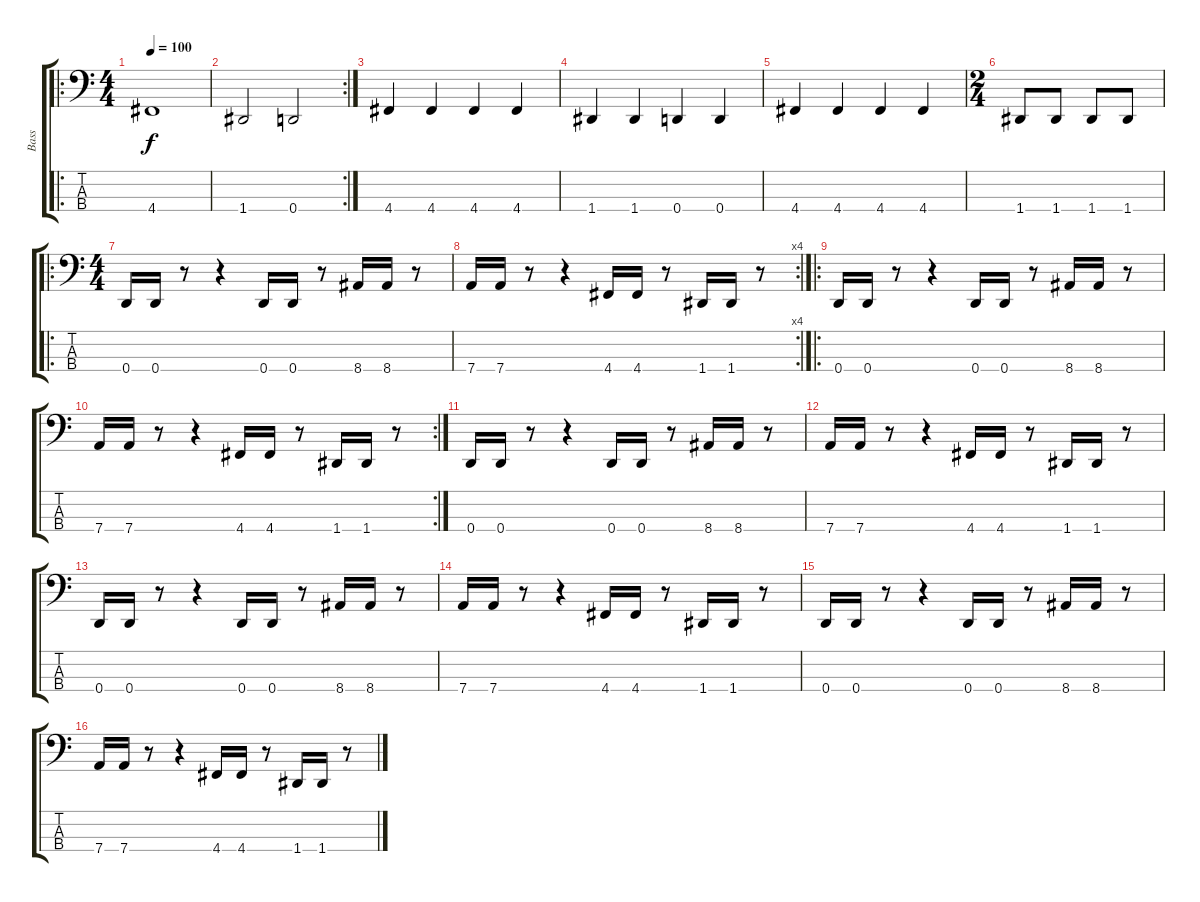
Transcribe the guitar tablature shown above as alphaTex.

\track ("Bass" "Bass") {instrument slapbass1}
\staff {score tabs}
\tuning (G2 D2 A1 D1) {hide}
\ro
\ts (4 4)
\tempo 100
\clef f4
\ks c
4.4.1{dy f instrument slapbass1} |
\rc 2
1.4.2 0.4.2 |
4.4.4 4.4.4 4.4.4 4.4.4 |
1.4.4 1.4.4 0.4.4 0.4.4 |
4.4.4 4.4.4 4.4.4 4.4.4 |
\ts (2 4)
1.4.8 1.4.8 1.4.8 1.4.8 |
\ro
\ts (4 4)
0.4.16 0.4.16 r.8 r.4 0.4.16 0.4.16 r.8 8.4.16 8.4.16 r.8 |
\rc 4
7.4.16 7.4.16 r.8 r.4 4.4.16 4.4.16 r.8 1.4.16 1.4.16 r.8 |
\ro
0.4.16 0.4.16 r.8 r.4 0.4.16 0.4.16 r.8 8.4.16 8.4.16 r.8 |
\rc 2
7.4.16 7.4.16 r.8 r.4 4.4.16 4.4.16 r.8 1.4.16 1.4.16 r.8 |
0.4.16 0.4.16 r.8 r.4 0.4.16 0.4.16 r.8 8.4.16 8.4.16 r.8 |
7.4.16 7.4.16 r.8 r.4 4.4.16 4.4.16 r.8 1.4.16 1.4.16 r.8 |
0.4.16 0.4.16 r.8 r.4 0.4.16 0.4.16 r.8 8.4.16 8.4.16 r.8 |
7.4.16 7.4.16 r.8 r.4 4.4.16 4.4.16 r.8 1.4.16 1.4.16 r.8 |
0.4.16 0.4.16 r.8 r.4 0.4.16 0.4.16 r.8 8.4.16 8.4.16 r.8 |
7.4.16 7.4.16 r.8 r.4 4.4.16 4.4.16 r.8 1.4.16 1.4.16 r.8
